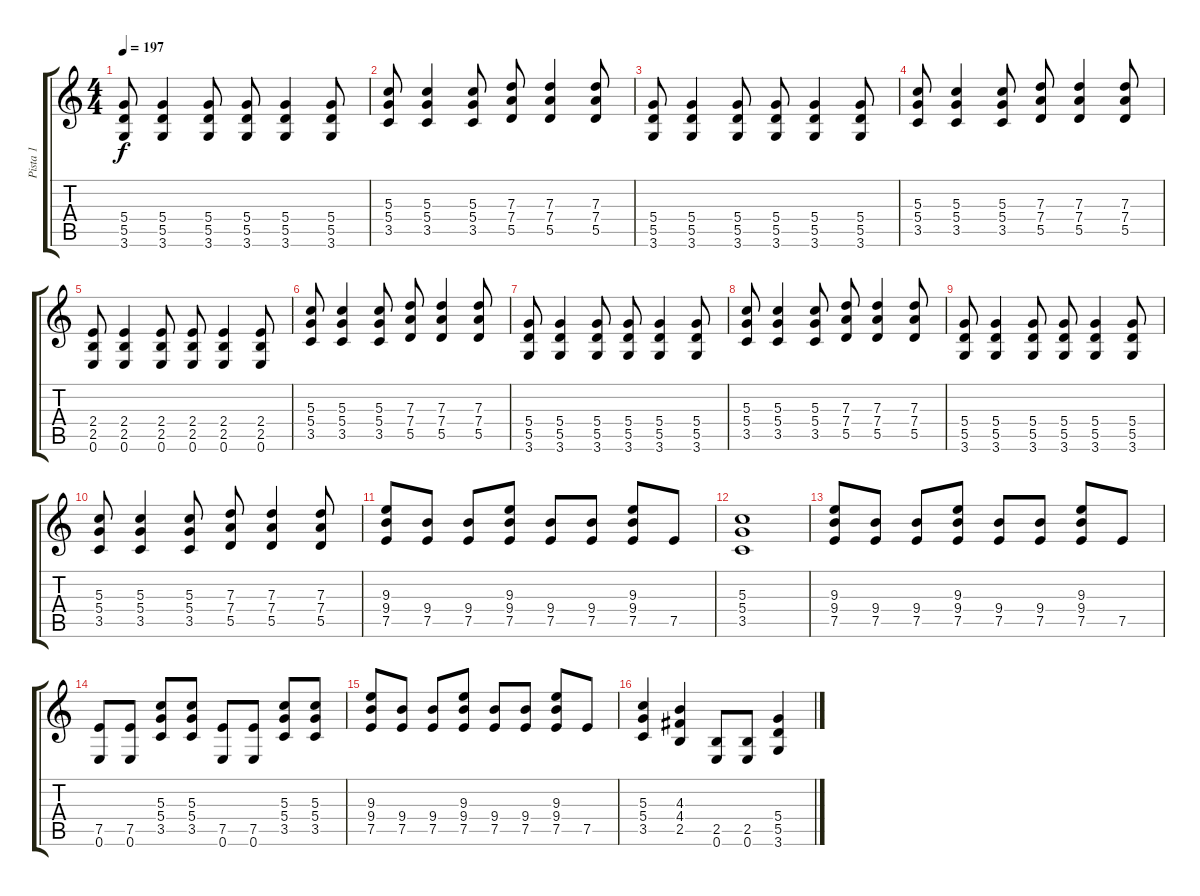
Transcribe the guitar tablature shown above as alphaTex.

\track ("Pista 1" "Pista 1") {instrument distortionguitar}
\staff {score tabs}
\tuning (E4 B3 G3 D3 A2 E2) {hide}
\ts (4 4)
\tempo 197
\clef g2
\ks c
(5.4 5.5 3.6).8{dy f} (5.4 5.5 3.6).4 (5.4 5.5 3.6).8 (5.4 5.5 3.6).8 (5.4 5.5 3.6).4 (5.4 5.5 3.6).8 |
(5.3 5.4 3.5).8 (5.3 5.4 3.5).4 (5.3 5.4 3.5).8 (7.3 7.4 5.5).8 (7.3 7.4 5.5).4 (7.3 7.4 5.5).8 |
(5.4 5.5 3.6).8 (5.4 5.5 3.6).4 (5.4 5.5 3.6).8 (5.4 5.5 3.6).8 (5.4 5.5 3.6).4 (5.4 5.5 3.6).8 |
(5.3 5.4 3.5).8 (5.3 5.4 3.5).4 (5.3 5.4 3.5).8 (7.3 7.4 5.5).8 (7.3 7.4 5.5).4 (7.3 7.4 5.5).8 |
(2.4 2.5 0.6).8 (2.4 2.5 0.6).4 (2.4 2.5 0.6).8 (2.4 2.5 0.6).8 (2.4 2.5 0.6).4 (2.4 2.5 0.6).8 |
(5.3 5.4 3.5).8 (5.3 5.4 3.5).4 (5.3 5.4 3.5).8 (7.3 7.4 5.5).8 (7.3 7.4 5.5).4 (7.3 7.4 5.5).8 |
(5.4 5.5 3.6).8 (5.4 5.5 3.6).4 (5.4 5.5 3.6).8 (5.4 5.5 3.6).8 (5.4 5.5 3.6).4 (5.4 5.5 3.6).8 |
(5.3 5.4 3.5).8 (5.3 5.4 3.5).4 (5.3 5.4 3.5).8 (7.3 7.4 5.5).8 (7.3 7.4 5.5).4 (7.3 7.4 5.5).8 |
(5.4 5.5 3.6).8 (5.4 5.5 3.6).4 (5.4 5.5 3.6).8 (5.4 5.5 3.6).8 (5.4 5.5 3.6).4 (5.4 5.5 3.6).8 |
(5.3 5.4 3.5).8 (5.3 5.4 3.5).4 (5.3 5.4 3.5).8 (7.3 7.4 5.5).8 (7.3 7.4 5.5).4 (7.3 7.4 5.5).8 |
(9.3 9.4 7.5).8 (9.4 7.5).8 (9.4 7.5).8 (9.3 9.4 7.5).8 (9.4 7.5).8 (9.4 7.5).8 (9.3 9.4 7.5).8 7.5.8 |
(5.3 5.4 3.5).1 |
(9.3 9.4 7.5).8 (9.4 7.5).8 (9.4 7.5).8 (9.3 9.4 7.5).8 (9.4 7.5).8 (9.4 7.5).8 (9.3 9.4 7.5).8 7.5.8 |
(7.5 0.6).8 (7.5 0.6).8 (5.3 5.4 3.5).8 (5.3 5.4 3.5).8 (7.5 0.6).8 (7.5 0.6).8 (5.3 5.4 3.5).8 (5.3 5.4 3.5).8 |
(9.3 9.4 7.5).8 (9.4 7.5).8 (9.4 7.5).8 (9.3 9.4 7.5).8 (9.4 7.5).8 (9.4 7.5).8 (9.3 9.4 7.5).8 7.5.8 |
(5.3 5.4 3.5).4 (4.3 4.4 2.5).4 (2.5 0.6).8 (2.5 0.6).8 (5.4 5.5 3.6).4
